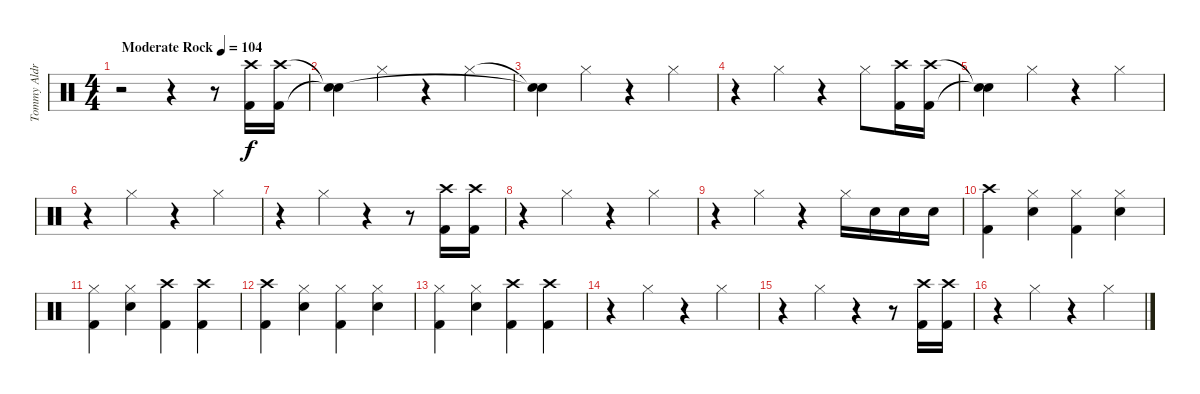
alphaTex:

\track ("Tommy Aldridge" "Tommy Aldr") {instrument percussion}
\staff {score}
\articulation defaults
\ts (4 4)
\tempo (104 "Moderate Rock")
\clef neutral
\ks c
r.2{dy f} r.4 r.8 ("Crash high (hit)" "Kick (hit) 2").16 ("Crash high (hit)" "Kick (hit) 2").16 |
("Snare (hit)"{t} "Snare (hit)"{t}).4 "Hi-Hat (closed)".4 r.4 "Hi-Hat (closed)".4 |
("Snare (hit)"{t} "Snare (hit)"{t}).4 "Hi-Hat (closed)".4 r.4 "Hi-Hat (closed)".4 |
r.4 "Hi-Hat (closed)".4 r.4 "Hi-Hat (closed)".8 ("Crash high (hit)" "Kick (hit) 2").16 ("Crash high (hit)" "Kick (hit) 2").16 |
("Snare (hit)"{t} "Snare (hit)"{t}).4 "Hi-Hat (closed)".4 r.4 "Hi-Hat (closed)".4 |
r.4 "Hi-Hat (closed)".4 r.4 "Hi-Hat (closed)".4 |
r.4 "Hi-Hat (closed)".4 r.4 r.8 ("Crash high (hit)" "Kick (hit) 2").16 ("Crash high (hit)" "Kick (hit) 2").16 |
r.4 "Hi-Hat (closed)".4 r.4 "Hi-Hat (closed)".4 |
r.4 "Hi-Hat (closed)".4 r.4 "Hi-Hat (closed)".16 "Snare (hit) 2".16 "Snare (hit) 2".16 "Snare (hit) 2".16 |
("Crash high (hit)" "Kick (hit) 2").4 ("Hi-Hat (closed)" "Snare (hit) 2").4 ("Hi-Hat (closed)" "Kick (hit) 2").4 ("Hi-Hat (closed)" "Snare (hit) 2").4 |
("Hi-Hat (closed)" "Kick (hit) 2").4 ("Hi-Hat (closed)" "Snare (hit) 2").4 ("Crash high (hit)" "Kick (hit) 2").4 ("Crash high (hit)" "Kick (hit) 2").4 |
("Crash high (hit)" "Kick (hit) 2").4 ("Hi-Hat (closed)" "Snare (hit) 2").4 ("Hi-Hat (closed)" "Kick (hit) 2").4 ("Hi-Hat (closed)" "Snare (hit) 2").4 |
("Hi-Hat (closed)" "Kick (hit) 2").4 ("Hi-Hat (closed)" "Snare (hit) 2").4 ("Crash high (hit)" "Kick (hit) 2").4 ("Crash high (hit)" "Kick (hit) 2").4 |
r.4 "Hi-Hat (closed)".4 r.4 "Hi-Hat (closed)".4 |
r.4 "Hi-Hat (closed)".4 r.4 r.8 ("Crash high (hit)" "Kick (hit) 2").16 ("Crash high (hit)" "Kick (hit) 2").16 |
r.4 "Hi-Hat (closed)".4 r.4 "Hi-Hat (closed)".4
